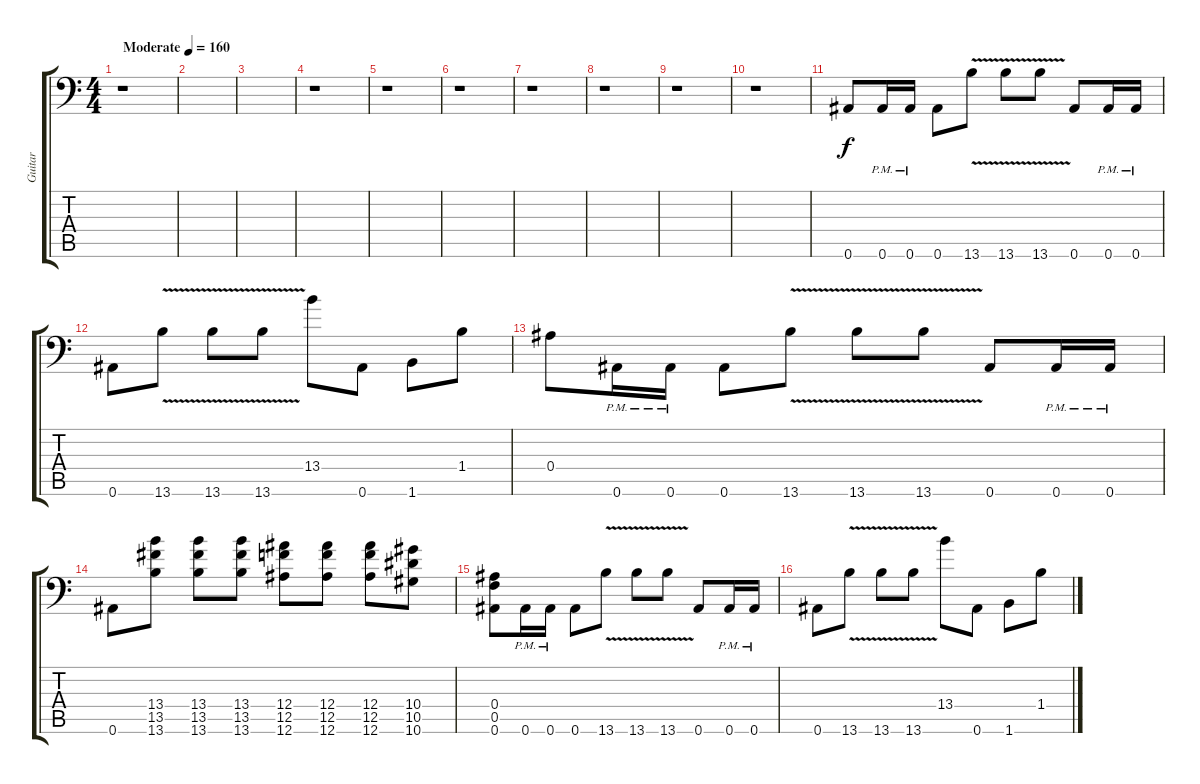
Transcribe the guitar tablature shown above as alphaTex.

\track ("Guitar" "Guitar") {instrument distortionguitar}
\staff {score tabs}
\tuning (C4 G3 Eb3 Bb2 F2 Bb1) {hide}
\ts (4 4)
\tempo (160 "Moderate")
\clef f4
\ks c
r.1{dy f instrument distortionguitar} |
|
|
r.1 |
r.1 |
r.1 |
r.1 |
r.1 |
r.1 |
r.1 |
0.6.8 0.6{pm}.16 0.6{pm}.16 0.6.8 13.6{v}.8 13.6{v}.8 13.6{v}.8 0.6.8 0.6{pm}.16 0.6{pm}.16 |
0.6.8 13.6{v}.8 13.6{v}.8 13.6{v}.8 13.4.8 0.6.8 1.6.8 1.4.8 |
0.4.8 0.6{pm}.16 0.6{pm}.16 0.6.8 13.6{v}.8 13.6{v}.8 13.6{v}.8 0.6.8 0.6{pm}.16 0.6{pm}.16 |
0.6.8 (13.4 13.5 13.6).8 (13.4 13.5 13.6).8 (13.4 13.5 13.6).8 (12.4 12.5 12.6).8 (12.4 12.5 12.6).8 (12.4 12.5 12.6).8 (10.4 10.5 10.6).8 |
(0.4 0.5 0.6).8 0.6{pm}.16 0.6{pm}.16 0.6.8 13.6{v}.8 13.6{v}.8 13.6{v}.8 0.6.8 0.6{pm}.16 0.6{pm}.16 |
0.6.8 13.6{v}.8 13.6{v}.8 13.6{v}.8 13.4.8 0.6.8 1.6.8 1.4.8
